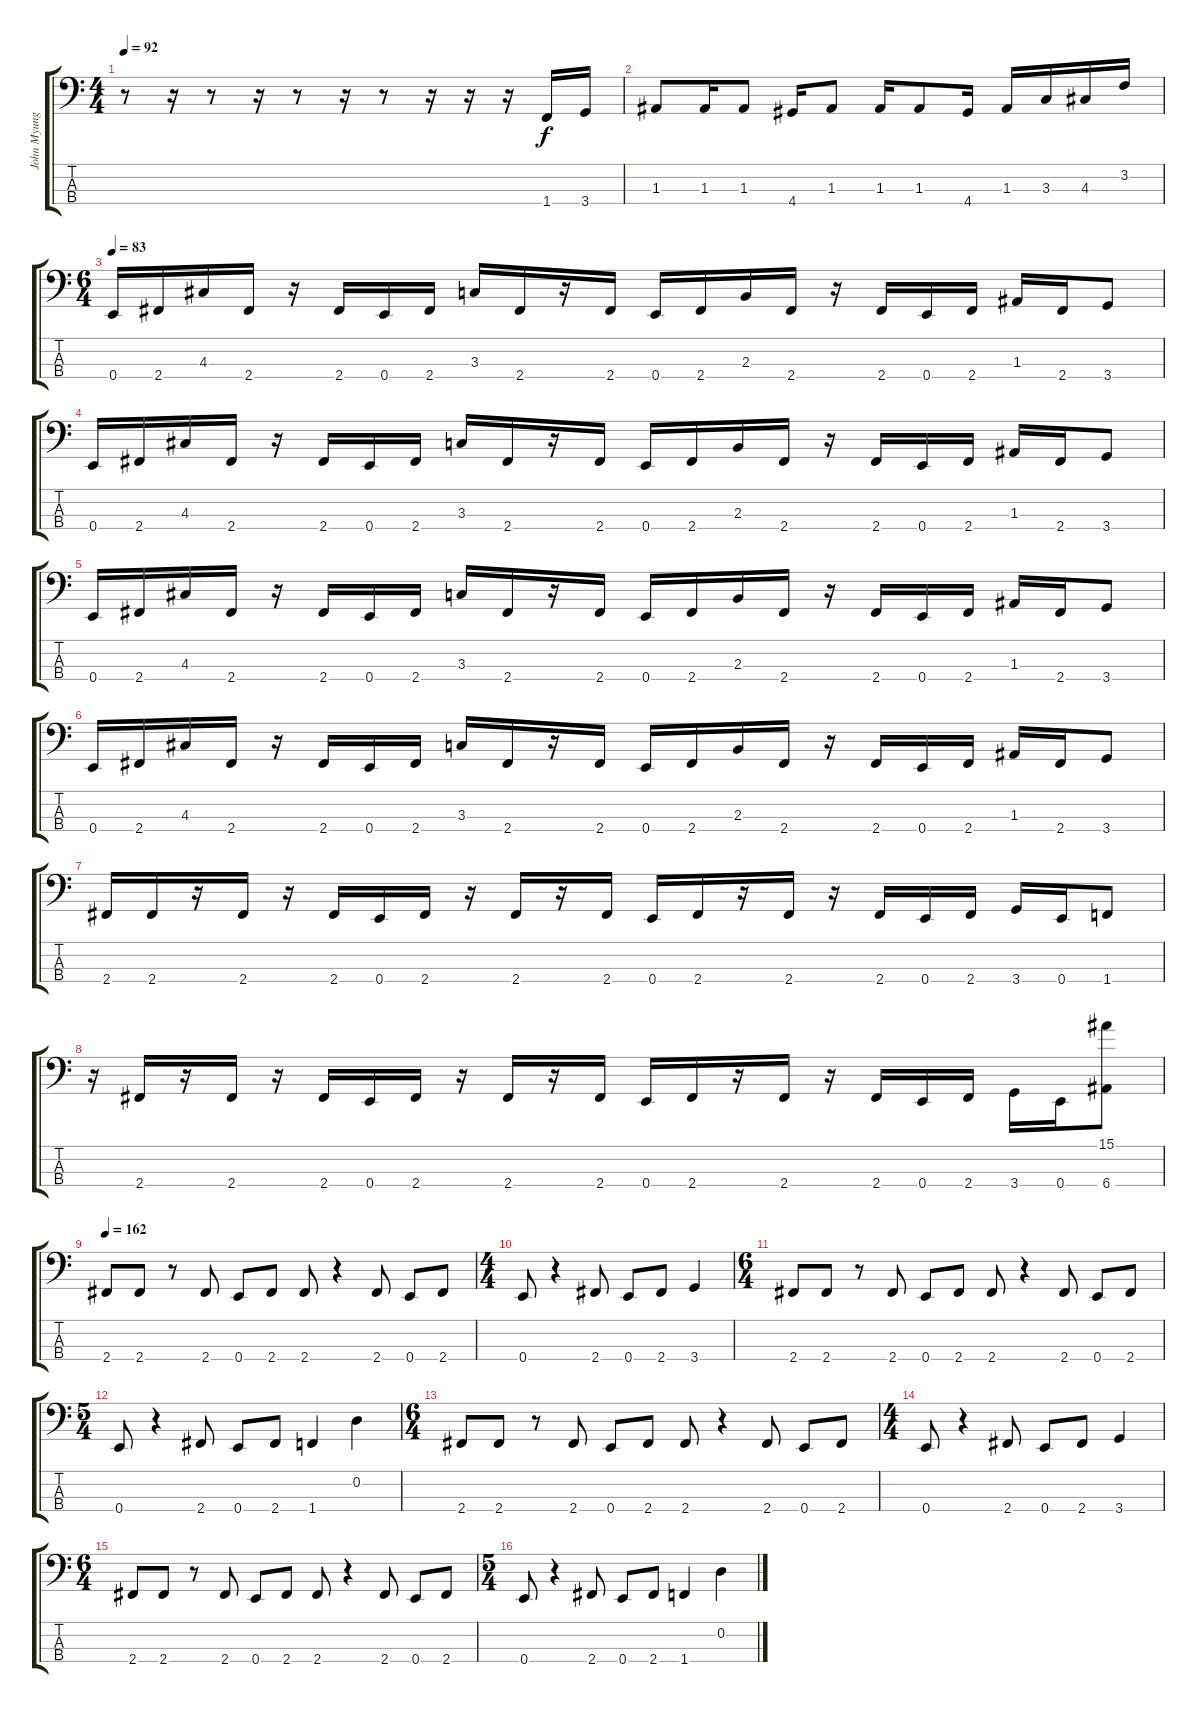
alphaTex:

\track ("John Myung" "John Myung") {instrument electricbassfinger}
\staff {score tabs}
\tuning (G2 D2 A1 E1) {hide}
\ts (4 4)
\tempo 92
\clef f4
\ks c
r.8{dy f} r.16 r.8 r.16 r.8 r.16 r.8 r.16 r.16 r.16 1.4.16 3.4.16 |
1.3.8 1.3.16 1.3.8 4.4.16 1.3.8 1.3.16 1.3.8 4.4.16 1.3.16 3.3.16 4.3.16 3.2.16 |
\ts (6 4)
\tempo 83
0.4.16 2.4.16 4.3.16 2.4.16 r.16 2.4.16 0.4.16 2.4.16 3.3.16 2.4.16 r.16 2.4.16 0.4.16 2.4.16 2.3.16 2.4.16 r.16 2.4.16 0.4.16 2.4.16 1.3.16 2.4.16 3.4.8 |
0.4.16 2.4.16 4.3.16 2.4.16 r.16 2.4.16 0.4.16 2.4.16 3.3.16 2.4.16 r.16 2.4.16 0.4.16 2.4.16 2.3.16 2.4.16 r.16 2.4.16 0.4.16 2.4.16 1.3.16 2.4.16 3.4.8 |
0.4.16 2.4.16 4.3.16 2.4.16 r.16 2.4.16 0.4.16 2.4.16 3.3.16 2.4.16 r.16 2.4.16 0.4.16 2.4.16 2.3.16 2.4.16 r.16 2.4.16 0.4.16 2.4.16 1.3.16 2.4.16 3.4.8 |
0.4.16 2.4.16 4.3.16 2.4.16 r.16 2.4.16 0.4.16 2.4.16 3.3.16 2.4.16 r.16 2.4.16 0.4.16 2.4.16 2.3.16 2.4.16 r.16 2.4.16 0.4.16 2.4.16 1.3.16 2.4.16 3.4.8 |
2.4.16 2.4.16 r.16 2.4.16 r.16 2.4.16 0.4.16 2.4.16 r.16 2.4.16 r.16 2.4.16 0.4.16 2.4.16 r.16 2.4.16 r.16 2.4.16 0.4.16 2.4.16 3.4.16 0.4.16 1.4.8 |
r.16 2.4.16 r.16 2.4.16 r.16 2.4.16 0.4.16 2.4.16 r.16 2.4.16 r.16 2.4.16 0.4.16 2.4.16 r.16 2.4.16 r.16 2.4.16 0.4.16 2.4.16 3.4.16 0.4.16 (15.1 6.4).8 |
\tempo 162
2.4.8 2.4.8 r.8 2.4.8 0.4.8 2.4.8 2.4.8 r.4 2.4.8 0.4.8 2.4.8 |
\ts (4 4)
0.4.8 r.4 2.4.8 0.4.8 2.4.8 3.4.4 |
\ts (6 4)
2.4.8 2.4.8 r.8 2.4.8 0.4.8 2.4.8 2.4.8 r.4 2.4.8 0.4.8 2.4.8 |
\ts (5 4)
0.4.8 r.4 2.4.8 0.4.8 2.4.8 1.4.4 0.2.4 |
\ts (6 4)
2.4.8 2.4.8 r.8 2.4.8 0.4.8 2.4.8 2.4.8 r.4 2.4.8 0.4.8 2.4.8 |
\ts (4 4)
0.4.8 r.4 2.4.8 0.4.8 2.4.8 3.4.4 |
\ts (6 4)
2.4.8 2.4.8 r.8 2.4.8 0.4.8 2.4.8 2.4.8 r.4 2.4.8 0.4.8 2.4.8 |
\ts (5 4)
0.4.8 r.4 2.4.8 0.4.8 2.4.8 1.4.4 0.2.4
